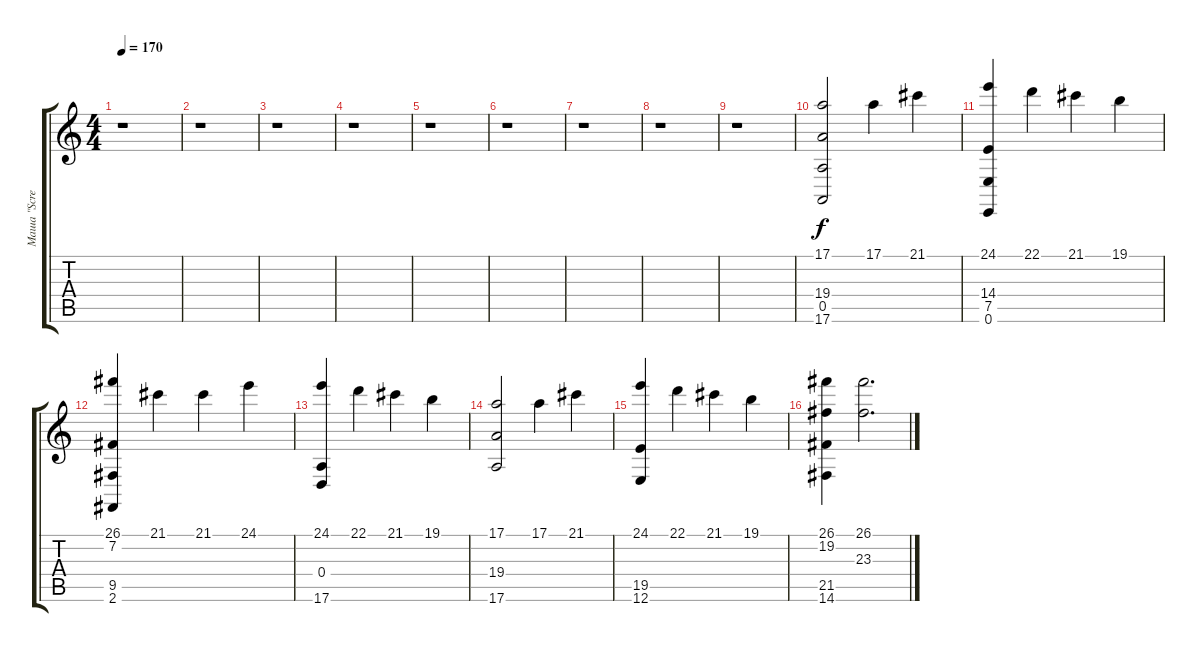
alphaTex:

\track ("Маша \"Scream\"" "Маша \"Scre") {instrument stringensemble1}
\staff {score tabs}
\tuning (E4 B3 G3 D3 A2 E2) {hide}
\ts (4 4)
\tempo 170
\clef g2
\ks c
r.1{dy f} |
r.1 |
r.1 |
r.1 |
r.1 |
r.1 |
r.1 |
r.1 |
r.1 |
(17.1 19.4 0.5 17.6).2 17.1.4 21.1.4 |
(24.1 14.4 7.5 0.6).4 22.1.4 21.1.4 19.1.4 |
(26.1 7.2 9.5 2.6).4 21.1.4 21.1.4 24.1.4 |
(24.1 0.4 17.6).4 22.1.4 21.1.4 19.1.4 |
(17.1 19.4 17.6).2 17.1.4 21.1.4 |
(24.1 19.5 12.6).4 22.1.4 21.1.4 19.1.4 |
(26.1 19.2 21.5 14.6).4 (26.1 23.3).2{d}
